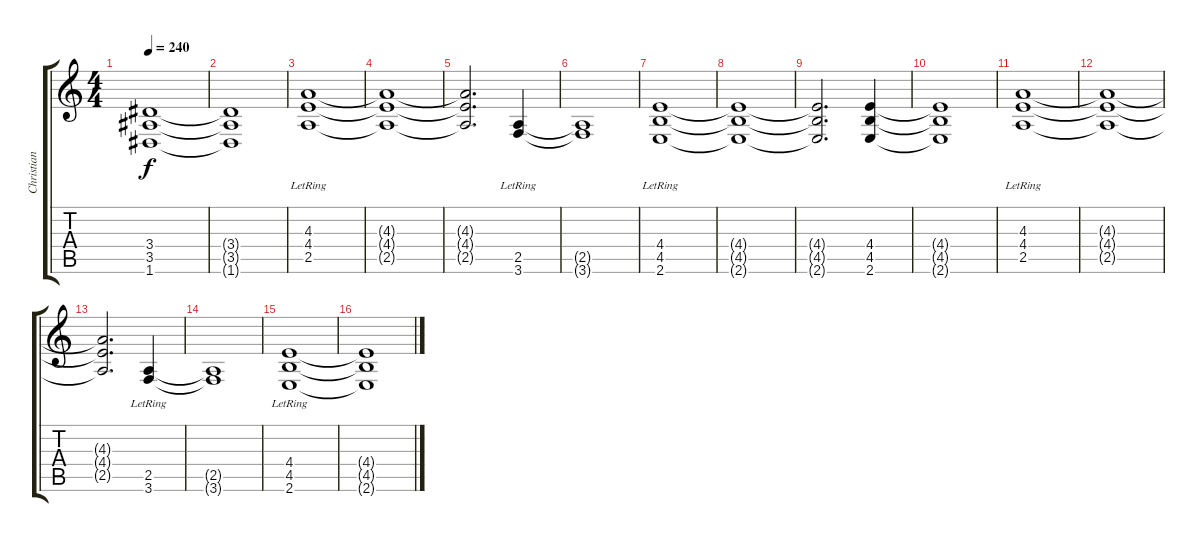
\track ("Christian Muenzer" "Christian ") {instrument distortionguitar}
\staff {score tabs}
\tuning (D4 A3 F3 C3 G2 D2) {hide}
\ts (4 4)
\tempo 240
\clef g2
\ks c
(3.4{t} 3.5{t} 1.6{t}).1{dy f} |
(3.4{t} 3.5{t} 1.6{t}).1 |
(4.3{lr} 4.4{lr} 2.5{lr}).1 |
(4.3{t} 4.4{t} 2.5{t}).1 |
(4.3{t} 4.4{t} 2.5{t}).2{d} (2.5{lr} 3.6{lr}).4 |
(2.5{t} 3.6{t}).1 |
(4.4{lr} 4.5{lr} 2.6{lr}).1 |
(4.4{t} 4.5{t} 2.6{t}).1 |
(4.4{t} 4.5{t} 2.6{t}).2{d} (4.4 4.5 2.6).4 |
(4.4{t} 4.5{t} 2.6{t}).1 |
(4.3{lr} 4.4{lr} 2.5{lr}).1 |
(4.3{t} 4.4{t} 2.5{t}).1 |
(4.3{t} 4.4{t} 2.5{t}).2{d} (2.5{lr} 3.6{lr}).4 |
(2.5{t} 3.6{t}).1 |
(4.4{lr} 4.5{lr} 2.6{lr}).1 |
(4.4{t} 4.5{t} 2.6{t}).1
